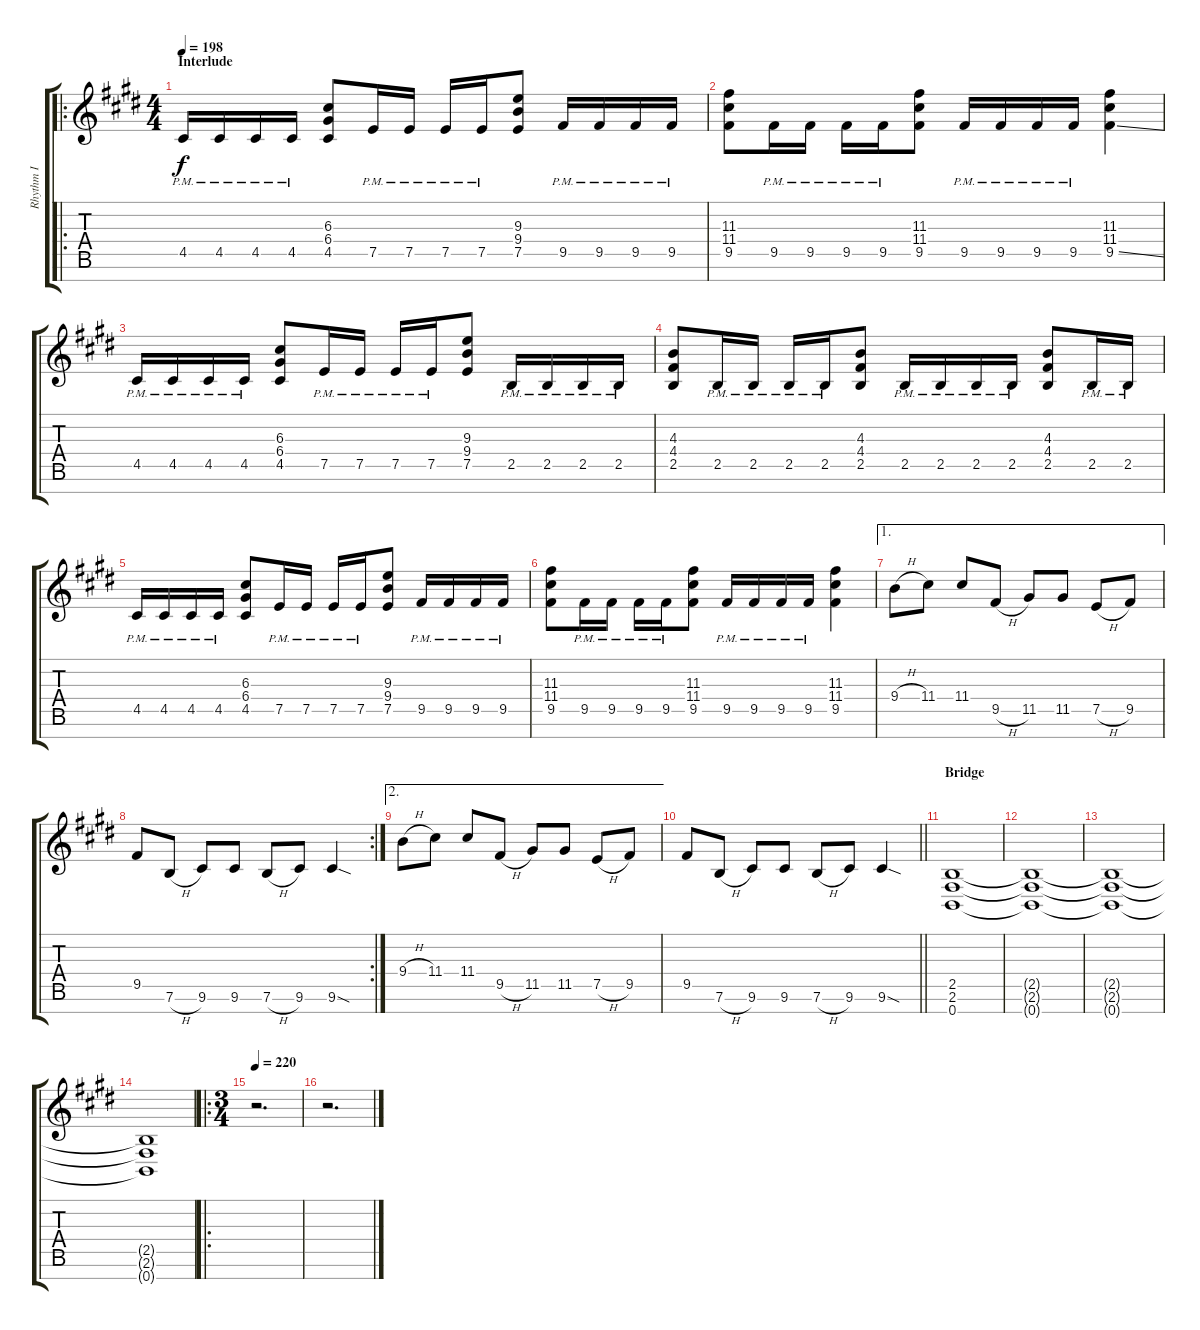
\track ("Rhythm I" "Rhythm I") {instrument overdrivenguitar}
\staff {score tabs}
\tuning (E4 B3 G3 D3 A2 E2 B1) {hide}
\ro
\ts (4 4)
\section ("" "Interlude")
\tempo 198
\clef g2
\ks e
4.5{pm}.16{dy f} 4.5{pm}.16 4.5{pm}.16 4.5{pm}.16 (6.3 6.4 4.5).8 7.5{pm}.16 7.5{pm}.16 7.5{pm}.16 7.5{pm}.16 (9.3 9.4 7.5).8 9.5{pm}.16 9.5{pm}.16 9.5{pm}.16 9.5{pm}.16 |
(11.3 11.4 9.5).8 9.5{pm}.16 9.5{pm}.16 9.5{pm}.16 9.5{pm}.16 (11.3 11.4 9.5).8 9.5{pm}.16 9.5{pm}.16 9.5{pm}.16 9.5{pm}.16 (11.3 11.4 9.5{ss}).4 |
4.5{pm}.16 4.5{pm}.16 4.5{pm}.16 4.5{pm}.16 (6.3 6.4 4.5).8 7.5{pm}.16 7.5{pm}.16 7.5{pm}.16 7.5{pm}.16 (9.3 9.4 7.5).8 2.5{pm}.16 2.5{pm}.16 2.5{pm}.16 2.5{pm}.16 |
(4.3 4.4 2.5).8 2.5{pm}.16 2.5{pm}.16 2.5{pm}.16 2.5{pm}.16 (4.3 4.4 2.5).8 2.5{pm}.16 2.5{pm}.16 2.5{pm}.16 2.5{pm}.16 (4.3 4.4 2.5).8 2.5{pm}.16 2.5{pm}.16 |
4.5{pm}.16 4.5{pm}.16 4.5{pm}.16 4.5{pm}.16 (6.3 6.4 4.5).8 7.5{pm}.16 7.5{pm}.16 7.5{pm}.16 7.5{pm}.16 (9.3 9.4 7.5).8 9.5{pm}.16 9.5{pm}.16 9.5{pm}.16 9.5{pm}.16 |
(11.3 11.4 9.5).8 9.5{pm}.16 9.5{pm}.16 9.5{pm}.16 9.5{pm}.16 (11.3 11.4 9.5).8 9.5{pm}.16 9.5{pm}.16 9.5{pm}.16 9.5{pm}.16 (11.3 11.4 9.5).4 |
\ae 1
9.4{h}.8 11.4.8 11.4.8 9.5{h}.8 11.5.8 11.5.8 7.5{h}.8 9.5.8 |
\rc 2
9.5.8 7.6{h}.8 9.6.8 9.6.8 7.6{h}.8 9.6.8 9.6{sod}.4 |
\ae 2
9.4{h}.8 11.4.8 11.4.8 9.5{h}.8 11.5.8 11.5.8 7.5{h}.8 9.5.8 |
\barLineRight lightlight
9.5.8 7.6{h}.8 9.6.8 9.6.8 7.6{h}.8 9.6.8 9.6{sod}.4 |
\section ("" "Bridge")
(2.5 2.6 0.7).1{volume 0} |
(2.5{t} 2.6{t} 0.7{t}).1 |
(2.5{t} 2.6{t} 0.7{t}).1 |
(2.5{t} 2.6{t} 0.7{t}).1 |
\ro
\ts (3 4)
\tempo 220
r.2{d} |
r.2{d}
